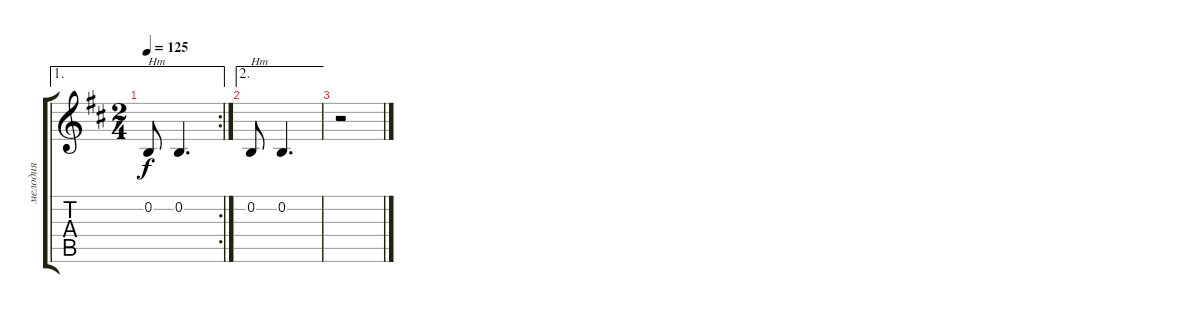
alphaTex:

\track ("мелодия" "мелодия") {instrument accordion}
\staff {score tabs}
\tuning (E4 B3 G3 D3 A2 E2) {hide}
\ae 1
\rc 2
\ts (2 4)
\tempo 125
\clef g2
\ks bminor
0.2.8{txt "Hm" dy f} 0.2.4{d} |
\ae 2
0.2.8{txt "Hm"} 0.2.4{d} |
r.2
